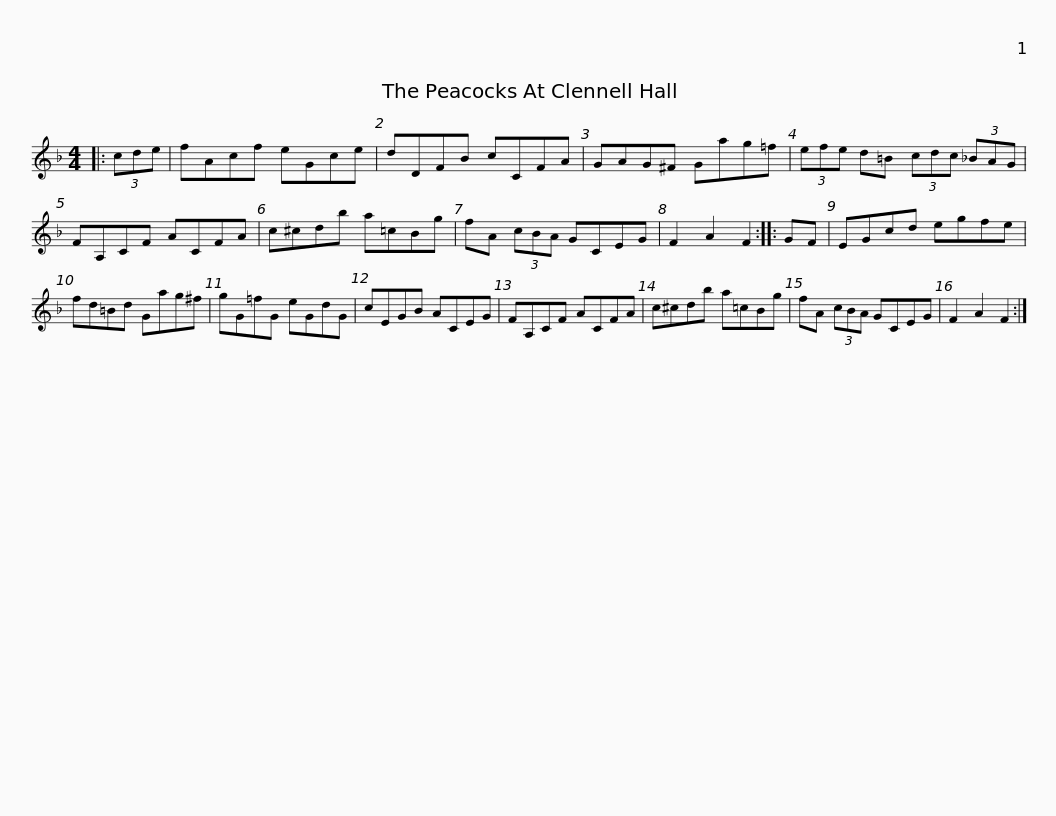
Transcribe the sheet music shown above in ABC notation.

X:1
L:1/8
M:4/4
I:linebreak $
K:F
V:1 treble
V:1
|: (3cde | fAcf eGce | dDFB cCFA | GAG^F Gag=f | (3efe d=B (3cdc (3_BAG |$ %5
 FA,CF ACFA | c^cdb a=cBg | fA (3cBA GCEG | F2 A2 F2 :: GF | %10
 EGcd egfe |$ fd=Bd Gag^f | gG=fG eGdG | cEGB ACEG | FA,CF ACFA | %15
 c^cdb a=cBg |$ fA (3cBA GCEG | F2 A2 F2 :| %18
